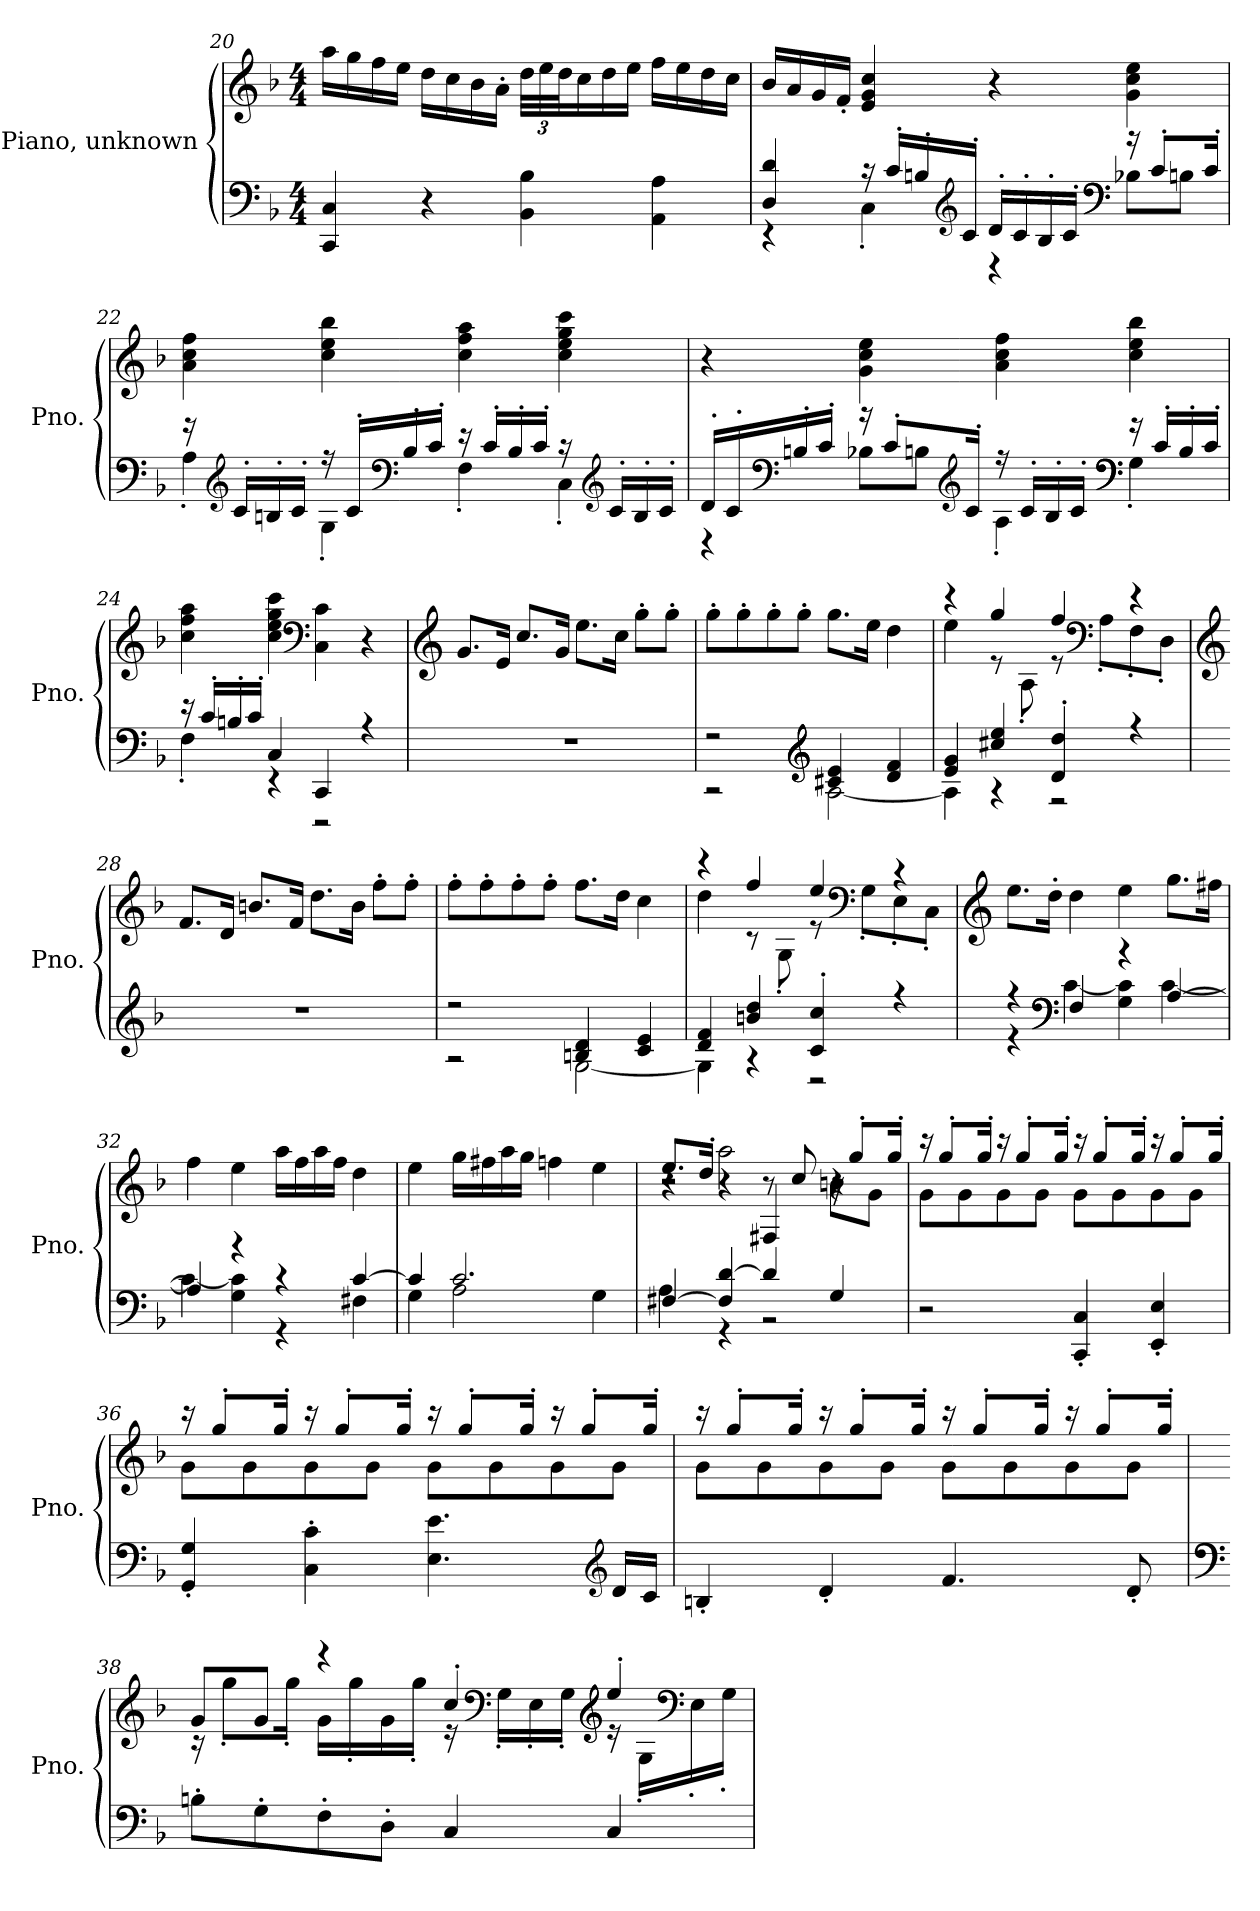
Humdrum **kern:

**kern	**kern
*part1	*part1
*staff2	*staff1
*I"Piano, unknown	*
*I'Pno.	*
*clefF4	*clefG2
*k[b-]	*k[b-]
*M4/4	*M4/4
=20	=20
4CC/ 4C/	16aa\LL
.	16gg\
.	16ff\
.	16ee\JJ
4r	16dd\LL
.	16cc\
.	16b-\
.	16a'\JJ
*	*Xbrackettup
4BB-\ 4B-\	48dd\LLL
.	48ee\
.	48dd\J
.	16cc\
.	16dd\
.	16ee\JJ
4AA\ 4A\	16ff\LL
.	16ee\
.	16dd\
.	16cc\JJ
!!LO:PB:g=z
=21	=21
*^	*
4D/ 4d/	4r	16b-/LL
.	.	16a/
.	.	16g/
.	.	16f'/JJ
16r	4C'\	4e/ 4g/ 4cc/
16c'/LL	.	.
16Bn'/	.	.
*clefG2	*	*
16c'/JJ	.	.
16d'/LL	4r	4r
16c'/	.	.
16B'/	.	.
16c'/JJ	.	.
*clefF4	*	*
16r	8B-X\L	4g\ 4cc\ 4ee\
8c'/L	.	.
.	8Bn\J	.
16c'/Jk	.	.
=22	=22	=22
16r	4A'\	4a\ 4cc\ 4ff\
*clefG2	*	*
16c'/LL	.	.
16Bn'/	.	.
16c'/JJ	.	.
16r	4G'\	4cc\ 4ee\ 4bb-\
16c'/LL	.	.
*clefF4	*	*
16B'/	.	.
16c'/JJ	.	.
16r	4F'\	4cc\ 4ff\ 4aa\
16c'/LL	.	.
16B'/	.	.
16c'/JJ	.	.
16r	4C'\	4cc\ 4ee\ 4gg\ 4ccc\
*clefG2	*	*
16c'/LL	.	.
16B'/	.	.
16c'/JJ	.	.
!!LO:LB:g=z
=23	=23	=23
16d'/LL	4r	4r
16c'/	.	.
*clefF4	*	*
16Bn'/	.	.
16c'/JJ	.	.
16r	8B-X\L	4g\ 4cc\ 4ee\
8c'/L	.	.
.	8Bn\J	.
*clefG2	*	*
16c'/Jk	.	.
16r	4A'\	4a\ 4cc\ 4ff\
16c'/LL	.	.
16B'/	.	.
16c'/JJ	.	.
*clefF4	*	*
16r	4G'\	4cc\ 4ee\ 4bb-\
16c'/LL	.	.
16B'/	.	.
16c'/JJ	.	.
=24	=24	=24
16r	4F'\	4cc\ 4ff\ 4aa\
16c'/LL	.	.
16Bn'/	.	.
16c'/JJ	.	.
4C/	4r	4cc\ 4ee\ 4gg\ 4ccc\
*	*	*clefF4
4CC/	2r	4C\ 4c\
4r	.	4r
*v	*v	*
!!LO:LB:g=z
=25	=25
*	*clefG2
1r	8.g/L
.	16e/Jk
.	8.cc/L
.	16g/Jk
.	8.ee\L
.	16cc\Jk
.	8gg'\L
.	8gg'\J
=26	=26
*^	*
2r	2r	8gg'\L
.	.	8gg'\
.	.	8gg'\
.	.	8gg'\J
*clefG2	*	*
4c#X/ 4e/	[2A\	8.gg\L
.	.	16ee\Jk
4d/ 4f/	.	4dd\
=27	=27	=27
*	*	*^
4e/ 4g/	4A\]	4r	4ee\
4cc#X/ 4ee/	4r	4gg/	8r
.	.	.	8A'\
4d/' 4dd/'	2r	4ff/	8r
*	*	*clefF4	*
.	.	.	8A'\L
4r	.	4r	8F'\
.	.	.	8D'\J
*v	*v	*	*
*	*v	*v
=28	=28
*	*clefG2
1r	8.f/L
.	16d/Jk
.	8.bn/L
.	16f/Jk
.	8.dd\L
.	16b\Jk
.	8ff'\L
.	8ff'\J
!!LO:LB:g=z
=29	=29
*^	*
2r	2r	8ff'\L
.	.	8ff'\
.	.	8ff'\
.	.	8ff'\J
4Bn/ 4d/	[2G\	8.ff\L
.	.	16dd\Jk
4c/ 4e/	.	4cc\
=30	=30	=30
*	*	*^
4d/ 4f/	4G\]	4r	4dd\
4bn/ 4dd/	4r	4ff/	8r
.	.	.	8G'\
4c/' 4cc/'	2r	4ee/	8r
*	*	*clefF4	*
.	.	.	8G'\L
4r	.	4r	8E'\
.	.	.	8C'\J
*	*	*v	*v
=31	=31	=31
*	*	*clefG2
4r	4r	8.ee\L
.	.	16dd'\Jk
*clefF4	*	*
4F/	[4c\	4dd\
4r	4G\ 4c\]	4ee\
[4A/	[4c\	8.gg\L
.	.	16ff#X\Jk
=32	=32	=32
4A/]	4c\_	4ff\
4r	4G\ 4c\]	4ee\
4r	4r	16aa\LL
.	.	16ff\
.	.	16aa\
.	.	16ff\JJ
[4c/	4F#X\	4dd\
!!LO:LB:g=z
=33	=33	=33
4c/]	4G\	4ee\
2.c/	2A\	16gg\LL
.	.	16ff#X\
.	.	16aa\
.	.	16gg\JJ
.	.	4ffn\
.	4G\	4ee\
=34	=34	=34
*	*	*^
*	*	*	*^
[4F#X/	4A\	8.ee/L	4r	2r
.	.	16dd'/Jk	.	.
4F#/] [4d/	4r	4r	2aa\	.
4d/]	2r	8r	.	4F#X/
.	.	8cc/	.	.
4G/	.	16r	8bn\L	4r
.	.	8gg'/L	.	.
.	.	.	8g\J	.
.	.	16gg'/Jk	.	.
*v	*v	*	*	*
*	*	*v	*v
=35	=35	=35
2r	16r	8g\L
.	8gg'/L	.
.	.	8g\
.	16gg'/Jk	.
.	16r	8g\
.	8gg'/L	.
.	.	8g\J
.	16gg'/Jk	.
4CC/' 4C/'	16r	8g\L
.	8gg'/L	.
.	.	8g\
.	16gg'/Jk	.
4EE/' 4E/'	16r	8g\
.	8gg'/L	.
.	.	8g\J
.	16gg'/Jk	.
!!LO:LB:g=z	!!
=36	=36	=36
4GG/' 4G/'	16r	8g\L
.	8gg'/L	.
.	.	8g\
.	16gg'/Jk	.
4C\' 4c\'	16r	8g\
.	8gg'/L	.
.	.	8g\J
.	16gg'/Jk	.
4.E\ 4.e\	16r	8g\L
.	8gg'/L	.
.	.	8g\
.	16gg'/Jk	.
.	16r	8g\
.	8gg'/L	.
*clefG2	*	*
16d/LL	.	8g\J
16c/JJ	16gg'/Jk	.
=37	=37	=37
4Bn'/	16r	8g\L
.	8gg'/L	.
.	.	8g\
.	16gg'/Jk	.
4d'/	16r	8g\
.	8gg'/L	.
.	.	8g\J
.	16gg'/Jk	.
4.f/	16r	8g\L
.	8gg'/L	.
.	.	8g\
.	16gg'/Jk	.
.	16r	8g\
.	8gg'/L	.
8d'/	.	8g\J
.	16gg'/Jk	.
!!LO:PB:g=z	!!
=38	=38	=38
*clefF4	*	*
8Bn'\L	8g/L	16r
.	.	8gg'\L
8G'\	8g/J	.
.	.	16gg'\Jk
8F'\	4r	16g\LL
.	.	16gg'\
8D'\J	.	16g\
.	.	16gg'\JJ
4C/	4cc'/	16r
*	*clefF4	*
.	.	16G'\LL
.	.	16E'\
.	.	16G'\JJ
*	*clefG2	*
4C/	4ee'/	16r
.	.	16G'\LL
*	*clefF4	*
.	.	16E'\
.	.	16G'\JJ
*	*v	*v
=	=
*-	*-
